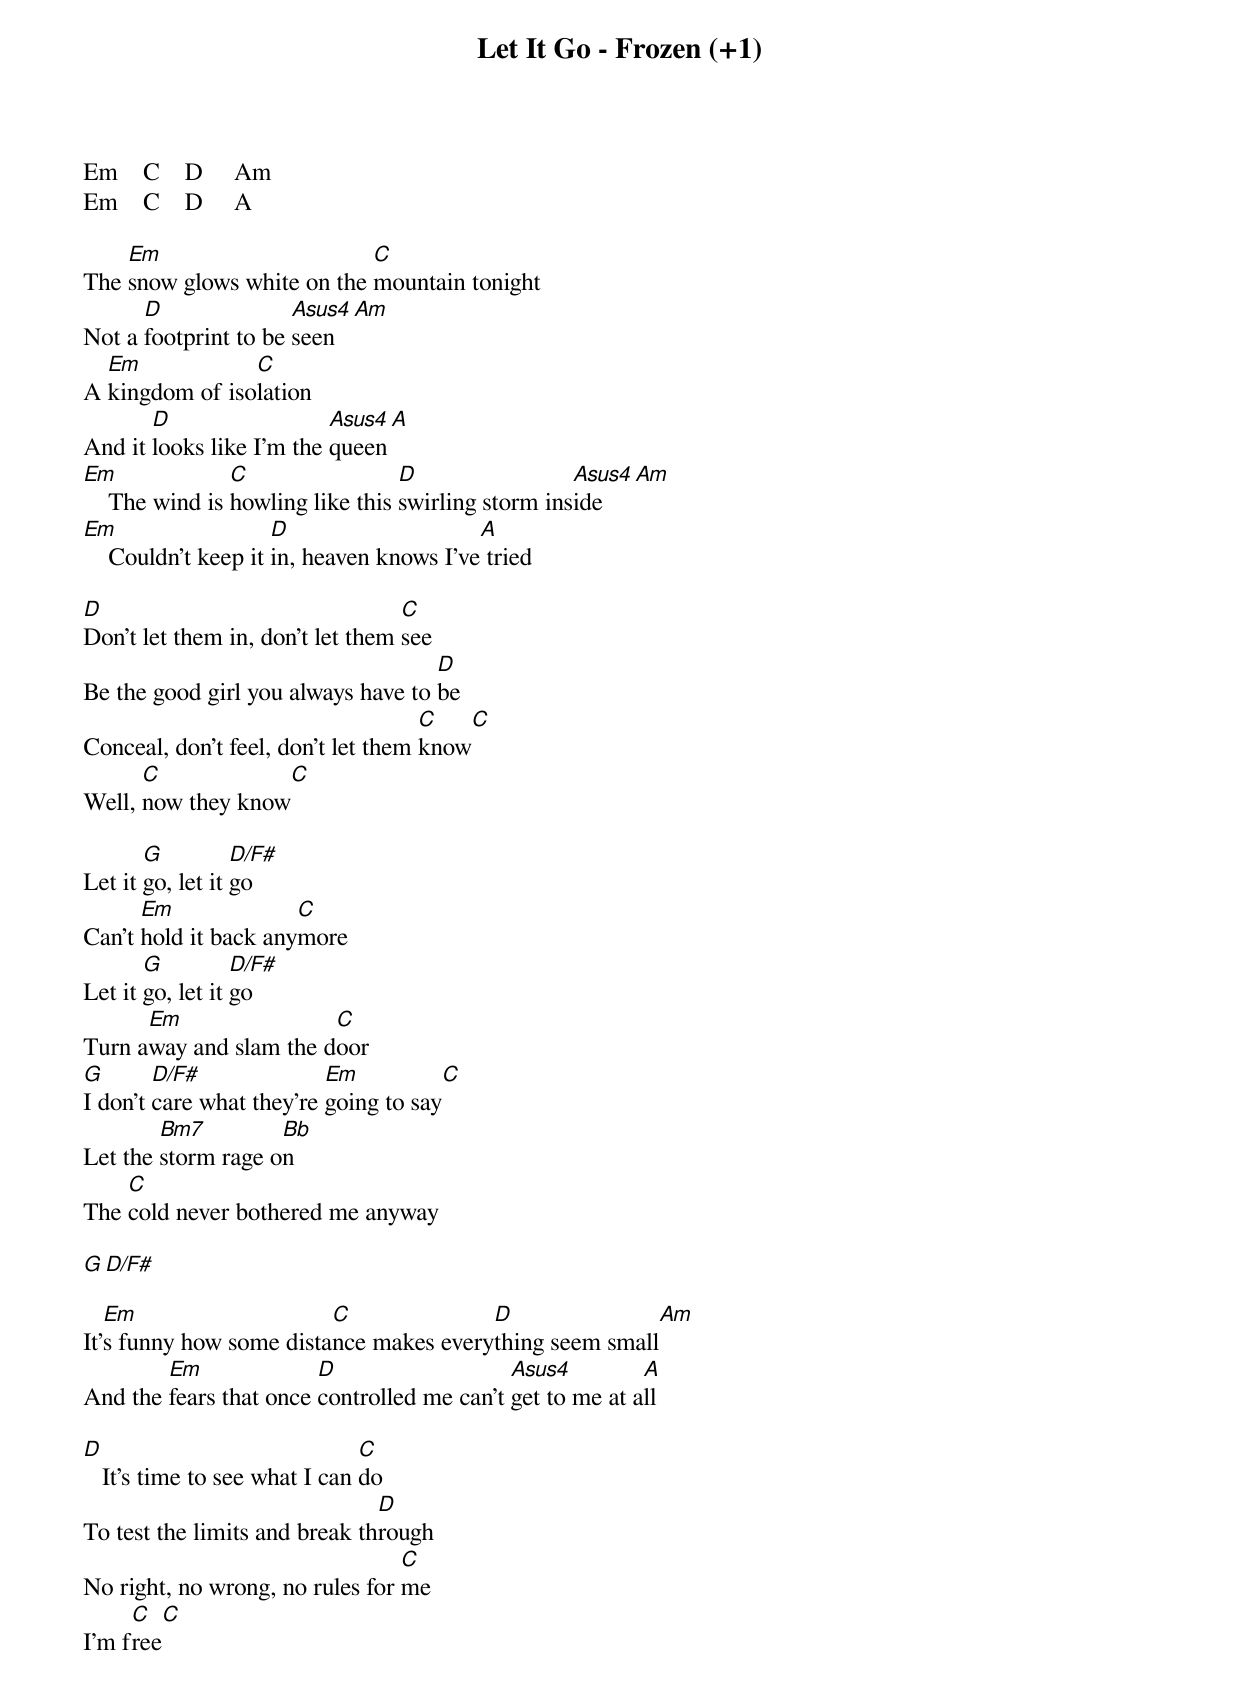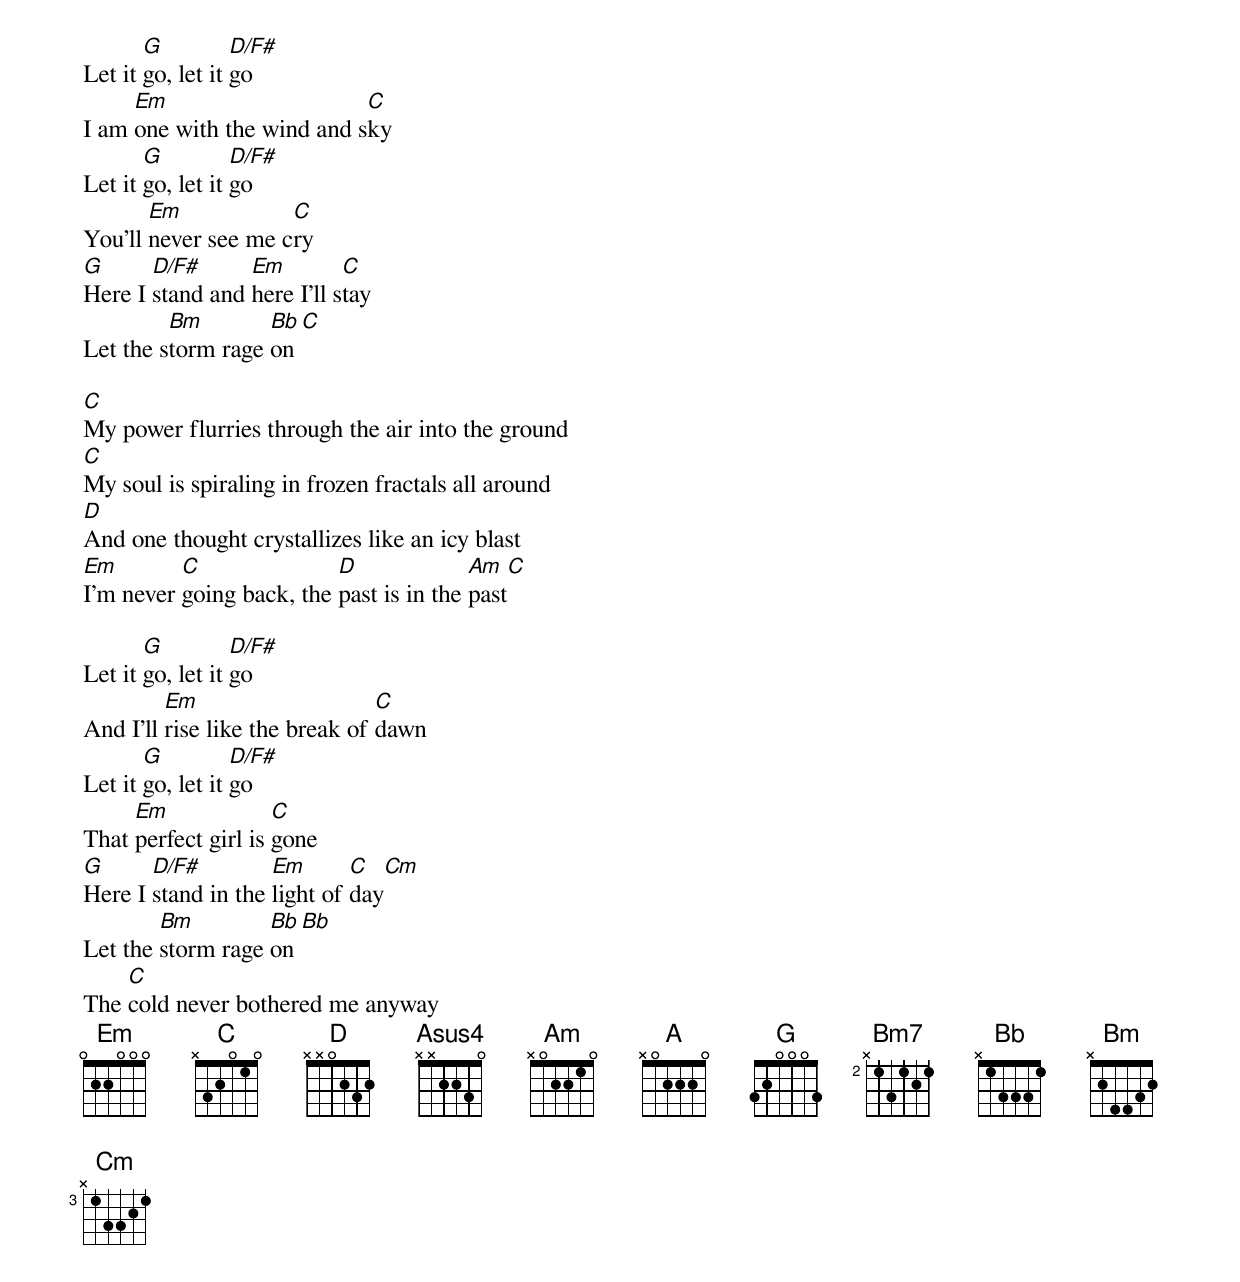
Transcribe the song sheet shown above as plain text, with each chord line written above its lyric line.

Let It Go - Frozen (+1)

Em    C    D     Am
Em    C    D     A

    Em                      C
The snow glows white on the mountain tonight
      D               Asus4   Am
Not a footprint to be seen
  Em            C
A kingdom of isolation
       D                  Asus4    A
And it looks like I'm the queen
Em              C                 D                 Asus4  Am
    The wind is howling like this swirling storm inside
Em                   D                    A
    Couldn't keep it in, heaven knows I've tried

D                                 C
Don't let them in, don't let them see
                                    D
Be the good girl you always have to be
                                    C     C
Conceal, don't feel, don't let them know
      C               C
Well, now they know

       G          D/F#
Let it go, let it go
      Em              C
Can't hold it back anymore
       G          D/F#
Let it go, let it go
      Em                C
Turn away and slam the door
G       D/F#              Em          C
I don't care what they're going to say
        Bm7         Bb
Let the storm rage on
    C
The cold never bothered me anyway

G   D/F#

   Em                    C              D               Am
It's funny how some distance makes everything seem small
        Em              D                   Asus4         A
And the fears that once controlled me can't get to me at all

D                              C
   It's time to see what I can do
                               D
To test the limits and break through
                                 C
No right, no wrong, no rules for me
     C       C
I'm free

       G          D/F#
Let it go, let it go
     Em                     C
I am one with the wind and sky
       G          D/F#
Let it go, let it go
       Em            C
You'll never see me cry
G      D/F#      Em         C
Here I stand and here I'll stay
         Bm        Bb      C
Let the storm rage on

C
My power flurries through the air into the ground
C
My soul is spiraling in frozen fractals all around
D
And one thought crystallizes like an icy blast
Em        C               D              Am      C
I'm never going back, the past is in the past

       G          D/F#
Let it go, let it go
         Em                     C
And I'll rise like the break of dawn
       G          D/F#
Let it go, let it go
     Em              C
That perfect girl is gone
G      D/F#         Em       C      Cm
Here I stand in the light of day
        Bm         Bb      Bb
Let the storm rage on
    C
The cold never bothered me anyway
